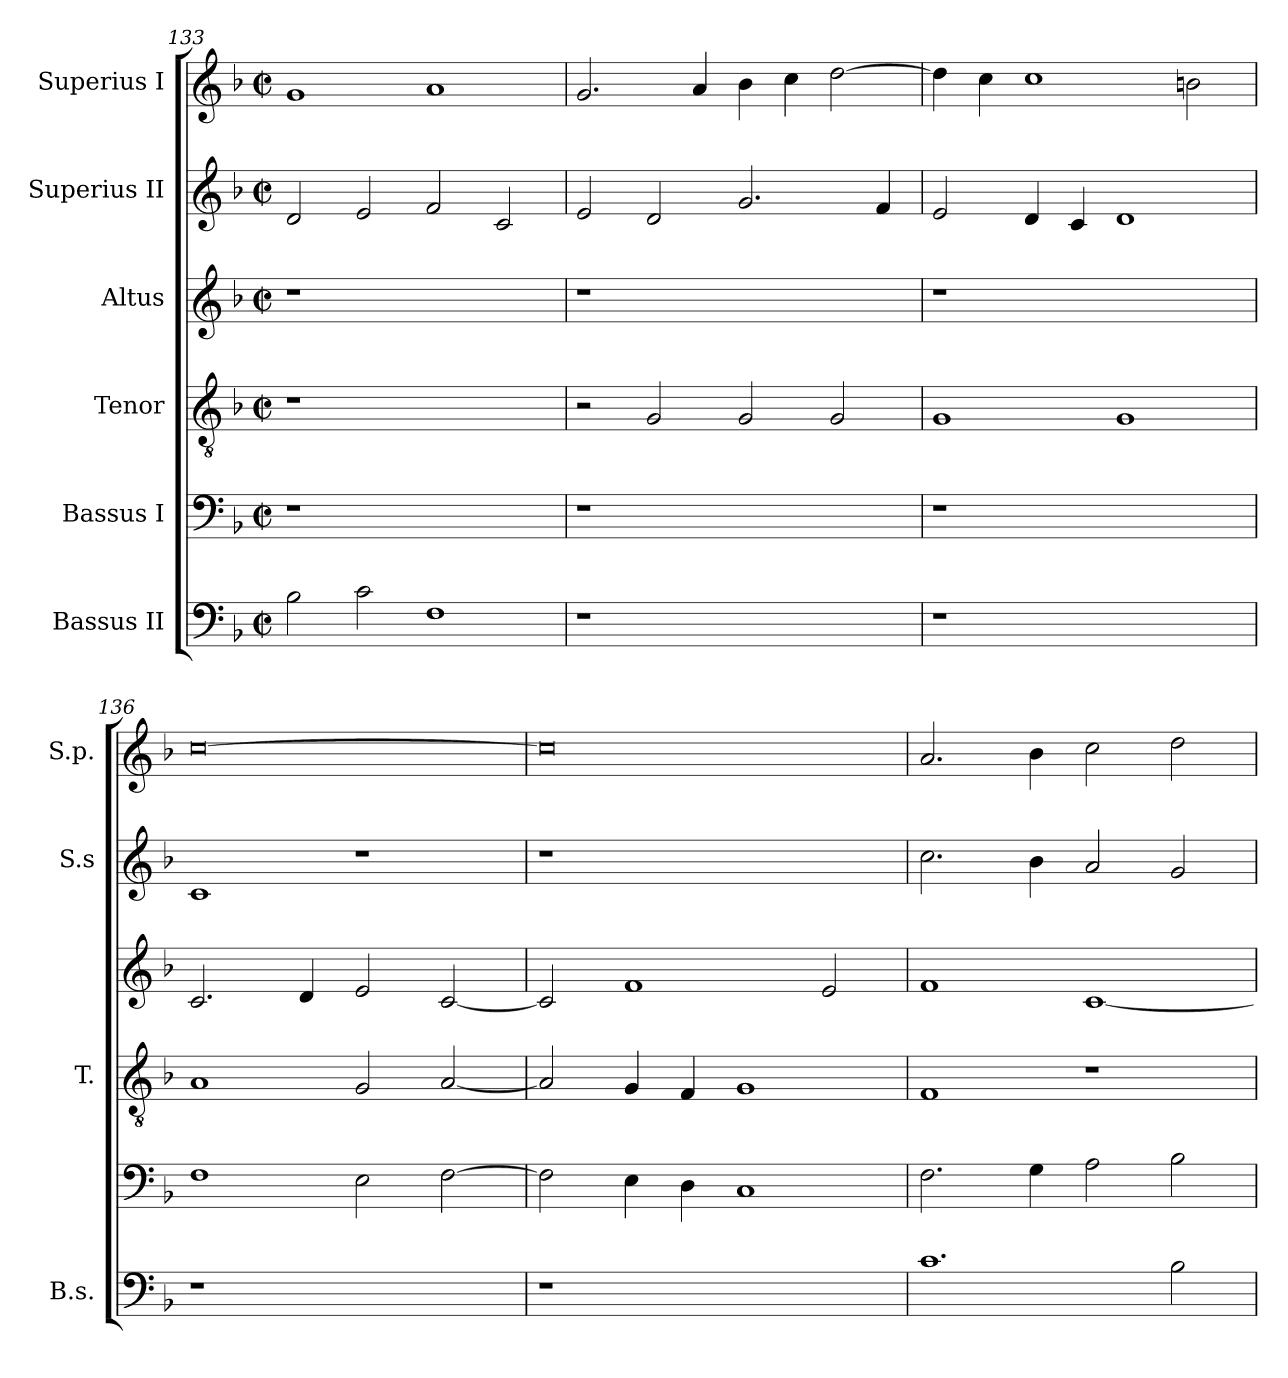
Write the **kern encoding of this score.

**kern	**kern	**kern	**kern	**kern	**kern
*part6	*part5	*part4	*part3	*part2	*part1
*staff6	*staff5	*staff4	*staff3	*staff2	*staff1
*I"Bassus II	*I"Bassus I	*I"Tenor	*I"Altus	*I"Superius II	*I"Superius I
*I'B.s.	*	*I'T.	*	*I'S.s	*I'S.p.
!!LO:LB:g=z
*clefF4	*clefF4	*clefGv2	*clefG2	*clefG2	*clefG2
*	*	*ITrd7c12	*	*	*
*k[b-]	*k[b-]	*k[b-]	*k[b-]	*k[b-]	*k[b-]
*F:	*F:	*F:	*F:	*F:	*F:
*M2/2	*M2/2	*M2/2	*M2/2	*M2/2	*M2/2
*met(c|)	*met(c|)	*met(c|)	*met(c|)	*met(c|)	*met(c|)
=133	=133	=133	=133	=133	=133
!	!LO:N:vis=1	!LO:N:vis=1	!LO:N:vis=1	!	!
2B-i\	1r	1r	1r	2di/	1gi
2ci\	.	.	.	2ei/	.
1Fi	1ryy	1ryy	1ryy	2fi/	1ai
.	.	.	.	2ci/	.
=134	=134	=134	=134	=134	=134
!LO:N:vis=1	!LO:N:vis=1	!	!LO:N:vis=1	!	!
1r	1r	2r	1r	2ei/	2.gi/
.	.	2GGi/	.	2di/	.
.	.	.	.	.	4ai/
1ryy	1ryy	2GGi/	1ryy	2.gi/	4b-i\
.	.	.	.	.	4cci\
.	.	2GGi/	.	.	[>2ddi\
.	.	.	.	4fi/	.
=135	=135	=135	=135	=135	=135
!LO:N:vis=1	!LO:N:vis=1	!	!LO:N:vis=1	!	!
1r	1r	1GGi	1r	2ei/	4ddi\]
.	.	.	.	.	4cci\
.	.	.	.	4di/	1cci
.	.	.	.	4ci/	.
1ryy	1ryy	1GGi	1ryy	1di	.
.	.	.	.	.	2bni\
=136	=136	=136	=136	=136	=136
!LO:N:vis=1	!	!	!	!	!
1r	1Fi	1AAi	2.ci/	1ci	[>0cci
.	.	.	4di/	.	.
1ryy	2Ei\	2GGi/	2ei/	1r	.
.	[>2Fi\	[<2AAi/	[<2ci/	.	.
=137	=137	=137	=137	=137	=137
!LO:N:vis=1	!	!	!	!LO:N:vis=1	!
1r	2Fi\]	2AAi/]	2ci/]	1r	0cci]
.	4Ei\	4GGi/	1fi	.	.
.	4Di\	4FFi/	.	.	.
1ryy	1Ci	1GGi	.	1ryy	.
.	.	.	2ei/	.	.
!!LO:PB:g=z
=138	=138	=138	=138	=138	=138
1.ci	2.Fi\	1FFi	1fi	2.cci\	2.ai/
.	4Gi\	.	.	4b-i\	4b-i\
.	2Ai\	1r	[<1ci	2ai/	2cci\
2B-i\	2B-i\	.	.	2gi/	2ddi\
=	=	=	=	=	=
*-	*-	*-	*-	*-	*-
